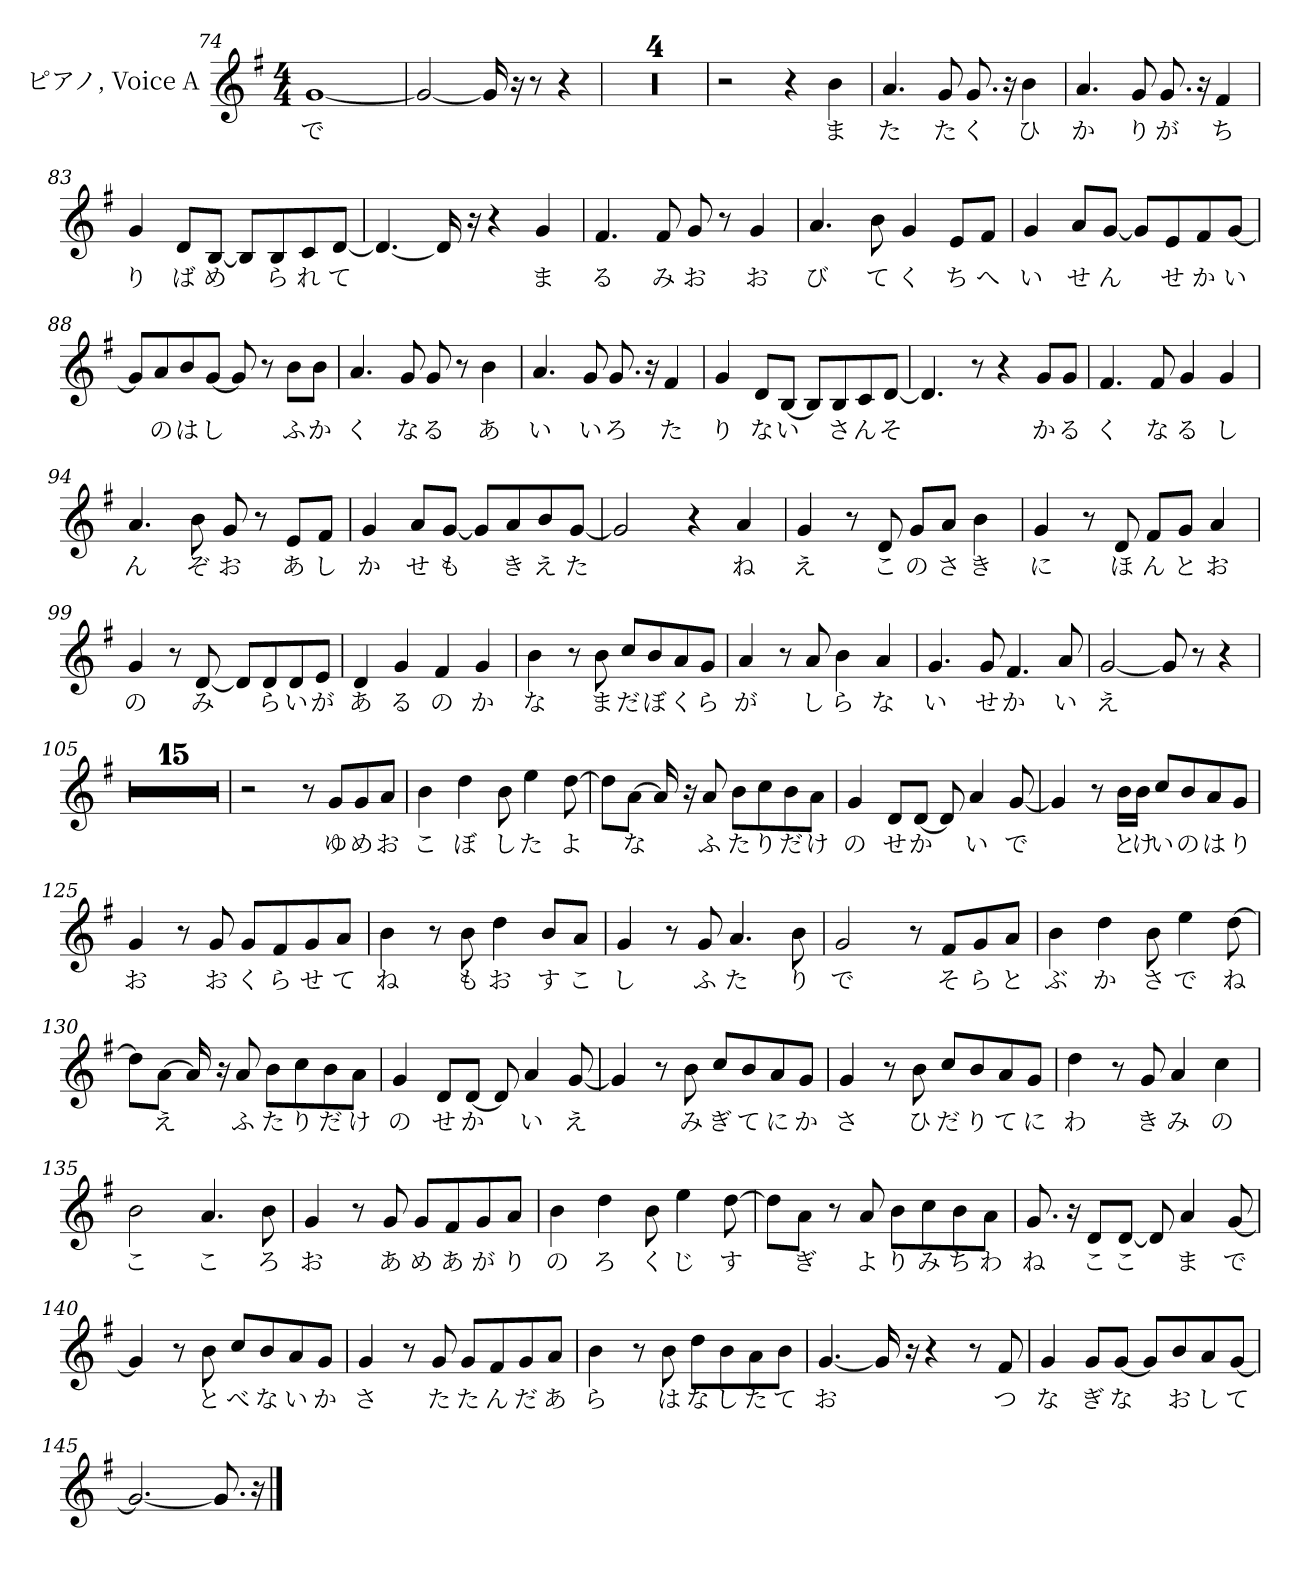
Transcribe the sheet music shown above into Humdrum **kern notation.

**kern	**text
*part1	*part1
*staff1	*staff1
*I"ピアノ, Voice A	*
*clefG2	*
*k[f#]	*
*M4/4	*
=74	=74
!	!LO:LY:b
[1g	で
=75	=75
2g/_	.
16g/]	.
16r	.
8r	.
4r	.
=76	=76
1r	.
=77	=77
1r	.
=78	=78
1r	.
=79	=79
1r	.
=80	=80
2r	.
4r	.
!	!LO:LY:b
4b\	ま
!!LO:LB:g=z
=81	=81
!	!LO:LY:b
4.a/	た
!	!LO:LY:b
8g/	た
!	!LO:LY:b
8.g/	く
16r	.
!	!LO:LY:b
4b\	ひ
=82	=82
!	!LO:LY:b
4.a/	か
!	!LO:LY:b
8g/	り
!	!LO:LY:b
8.g/	が
16r	.
!	!LO:LY:b
4f#/	ち
=83	=83
!	!LO:LY:b
4g/	り
!	!LO:LY:b
8d/L	ば
!	!LO:LY:b
[8B/J	め
8B/L]	.
!	!LO:LY:b
8B/	ら
!	!LO:LY:b
8c/	れ
!	!LO:LY:b
[8d/J	て
=84	=84
4.d/_	.
16d/]	.
16r	.
4r	.
!	!LO:LY:b
4g/	ま
=85	=85
!	!LO:LY:b
4.f#/	る
!	!LO:LY:b
8f#/	み
!	!LO:LY:b
8g/	お
8r	.
!	!LO:LY:b
4g/	お
!!LO:PB:g=z
=86	=86
!	!LO:LY:b
4.a/	び
!	!LO:LY:b
8b\	て
!	!LO:LY:b
4g/	く
!	!LO:LY:b
8e/L	ち
!	!LO:LY:b
8f#/J	へ
=87	=87
!	!LO:LY:b
4g/	い
!	!LO:LY:b
8a/L	せ
!	!LO:LY:b
[8g/J	ん
8g/L]	.
!	!LO:LY:b
8e/	せ
!	!LO:LY:b
8f#/	か
!	!LO:LY:b
[8g/J	い
=88	=88
8g/L]	.
!	!LO:LY:b
8a/	の
!	!LO:LY:b
8b/	は
!	!LO:LY:b
[8g/J	し
8g/]	.
8r	.
!	!LO:LY:b
8b\L	ふ
!	!LO:LY:b
8b\J	か
=89	=89
!	!LO:LY:b
4.a/	く
!	!LO:LY:b
8g/	な
!	!LO:LY:b
8g/	る
8r	.
!	!LO:LY:b
4b\	あ
=90	=90
!	!LO:LY:b
4.a/	い
!	!LO:LY:b
8g/	い
!	!LO:LY:b
8.g/	ろ
16r	.
!	!LO:LY:b
4f#/	た
!!LO:LB:g=z
=91	=91
!	!LO:LY:b
4g/	り
!	!LO:LY:b
8d/L	な
!	!LO:LY:b
[8B/J	い
8B/L]	.
!	!LO:LY:b
8B/	さ
!	!LO:LY:b
8c/	ん
!	!LO:LY:b
[8d/J	そ
=92	=92
4.d/]	.
8r	.
4r	.
!	!LO:LY:b
8g/L	か
!	!LO:LY:b
8g/J	る
=93	=93
!	!LO:LY:b
4.f#/	く
!	!LO:LY:b
8f#/	な
!	!LO:LY:b
4g/	る
!	!LO:LY:b
4g/	し
=94	=94
!	!LO:LY:b
4.a/	ん
!	!LO:LY:b
8b\	ぞ
!	!LO:LY:b
8g/	お
8r	.
!	!LO:LY:b
8e/L	あ
!	!LO:LY:b
8f#/J	し
=95	=95
!	!LO:LY:b
4g/	か
!	!LO:LY:b
8a/L	せ
!	!LO:LY:b
[8g/J	も
8g/L]	.
!	!LO:LY:b
8a/	き
!	!LO:LY:b
8b/	え
!	!LO:LY:b
[8g/J	た
=96	=96
2g/]	.
4r	.
!	!LO:LY:b
4a/	ね
!!LO:LB:g=z
=97	=97
!	!LO:LY:b
4g/	え
8r	.
!	!LO:LY:b
8d/	こ
!	!LO:LY:b
8g/L	の
!	!LO:LY:b
8a/J	さ
!	!LO:LY:b
4b\	き
=98	=98
!	!LO:LY:b
4g/	に
8r	.
!	!LO:LY:b
8d/	ほ
!	!LO:LY:b
8f#/L	ん
!	!LO:LY:b
8g/J	と
!	!LO:LY:b
4a/	お
=99	=99
!	!LO:LY:b
4g/	の
8r	.
!	!LO:LY:b
[8d/	み
8d/L]	.
!	!LO:LY:b
8d/	ら
!	!LO:LY:b
8d/	い
!	!LO:LY:b
8e/J	が
=100	=100
!	!LO:LY:b
4d/	あ
!	!LO:LY:b
4g/	る
!	!LO:LY:b
4f#/	の
!	!LO:LY:b
4g/	か
=101	=101
!	!LO:LY:b
4b\	な
8r	.
!	!LO:LY:b
8b\	ま
!	!LO:LY:b
8cc/L	だ
!	!LO:LY:b
8b/	ぼ
!	!LO:LY:b
8a/	く
!	!LO:LY:b
8g/J	ら
=102	=102
!	!LO:LY:b
4a/	が
8r	.
!	!LO:LY:b
8a/	し
!	!LO:LY:b
4b\	ら
!	!LO:LY:b
4a/	な
!!LO:LB:g=z
=103	=103
!	!LO:LY:b
4.g/	い
!	!LO:LY:b
8g/	せ
!	!LO:LY:b
4.f#/	か
!	!LO:LY:b
8a/	い
=104	=104
!	!LO:LY:b
[2g/	え
8g/]	.
8r	.
4r	.
=105	=105
1r	.
=106	=106
1r	.
=107	=107
1r	.
=108	=108
1r	.
=109	=109
1r	.
=110	=110
1r	.
=111	=111
1r	.
=112	=112
1r	.
=113	=113
1r	.
=114	=114
1r	.
=115	=115
1r	.
=116	=116
1r	.
!!LO:LB:g=z
=117	=117
1r	.
=118	=118
1r	.
=119	=119
1r	.
=120	=120
2r	.
8r	.
!	!LO:LY:b
8g/L	ゆ
!	!LO:LY:b
8g/	め
!	!LO:LY:b
8a/J	お
=121	=121
!	!LO:LY:b
4b\	こ
!	!LO:LY:b
4dd\	ぼ
!	!LO:LY:b
8b\	し
!	!LO:LY:b
4ee\	た
!	!LO:LY:b
[8dd\	よ
=122	=122
8dd\L]	.
!	!LO:LY:b
[8a\J	な
16a/]	.
16r	.
!	!LO:LY:b
8a/	ふ
!	!LO:LY:b
8b\L	た
!	!LO:LY:b
8cc\	り
!	!LO:LY:b
8b\	だ
!	!LO:LY:b
8a\J	け
=123	=123
!	!LO:LY:b
4g/	の
!	!LO:LY:b
8d/L	せ
!	!LO:LY:b
[8d/J	か
8d/]	.
!	!LO:LY:b
4a/	い
!	!LO:LY:b
[8g/	で
!!LO:LB:g=z
=124	=124
4g/]	.
8r	.
!	!LO:LY:b
16b\LL	と
!	!LO:LY:b
16b\JJ	け
!	!LO:LY:b
8cc/L	い
!	!LO:LY:b
8b/	の
!	!LO:LY:b
8a/	は
!	!LO:LY:b
8g/J	り
=125	=125
!	!LO:LY:b
4g/	お
8r	.
!	!LO:LY:b
8g/	お
!	!LO:LY:b
8g/L	く
!	!LO:LY:b
8f#/	ら
!	!LO:LY:b
8g/	せ
!	!LO:LY:b
8a/J	て
=126	=126
!	!LO:LY:b
4b\	ね
8r	.
!	!LO:LY:b
8b\	も
!	!LO:LY:b
4dd\	お
!	!LO:LY:b
8b/L	す
!	!LO:LY:b
8a/J	こ
=127	=127
!	!LO:LY:b
4g/	し
8r	.
!	!LO:LY:b
8g/	ふ
!	!LO:LY:b
4.a/	た
!	!LO:LY:b
8b\	り
=128	=128
!	!LO:LY:b
2g/	で
8r	.
!	!LO:LY:b
8f#/L	そ
!	!LO:LY:b
8g/	ら
!	!LO:LY:b
8a/J	と
=129	=129
!	!LO:LY:b
4b\	ぶ
!	!LO:LY:b
4dd\	か
!	!LO:LY:b
8b\	さ
!	!LO:LY:b
4ee\	で
!	!LO:LY:b
[8dd\	ね
!!LO:LB:g=z
=130	=130
8dd\L]	.
!	!LO:LY:b
[8a\J	え
16a/]	.
16r	.
!	!LO:LY:b
8a/	ふ
!	!LO:LY:b
8b\L	た
!	!LO:LY:b
8cc\	り
!	!LO:LY:b
8b\	だ
!	!LO:LY:b
8a\J	け
=131	=131
!	!LO:LY:b
4g/	の
!	!LO:LY:b
8d/L	せ
!	!LO:LY:b
[8d/J	か
8d/]	.
!	!LO:LY:b
4a/	い
!	!LO:LY:b
[8g/	え
=132	=132
4g/]	.
8r	.
!	!LO:LY:b
8b\	み
!	!LO:LY:b
8cc/L	ぎ
!	!LO:LY:b
8b/	て
!	!LO:LY:b
8a/	に
!	!LO:LY:b
8g/J	か
=133	=133
!	!LO:LY:b
4g/	さ
8r	.
!	!LO:LY:b
8b\	ひ
!	!LO:LY:b
8cc/L	だ
!	!LO:LY:b
8b/	り
!	!LO:LY:b
8a/	て
!	!LO:LY:b
8g/J	に
=134	=134
!	!LO:LY:b
4dd\	わ
8r	.
!	!LO:LY:b
8g/	き
!	!LO:LY:b
4a/	み
!	!LO:LY:b
4cc\	の
!!LO:LB:g=z
=135	=135
!	!LO:LY:b
2b\	こ
!	!LO:LY:b
4.a/	こ
!	!LO:LY:b
8b\	ろ
=136	=136
!	!LO:LY:b
4g/	お
8r	.
!	!LO:LY:b
8g/	あ
!	!LO:LY:b
8g/L	め
!	!LO:LY:b
8f#/	あ
!	!LO:LY:b
8g/	が
!	!LO:LY:b
8a/J	り
=137	=137
!	!LO:LY:b
4b\	の
!	!LO:LY:b
4dd\	ろ
!	!LO:LY:b
8b\	く
!	!LO:LY:b
4ee\	じ
!	!LO:LY:b
[8dd\	す
=138	=138
8dd\L]	.
!	!LO:LY:b
8a\J	ぎ
8r	.
!	!LO:LY:b
8a/	よ
!	!LO:LY:b
8b\L	り
!	!LO:LY:b
8cc\	み
!	!LO:LY:b
8b\	ち
!	!LO:LY:b
8a\J	わ
=139	=139
!	!LO:LY:b
8.g/	ね
16r	.
!	!LO:LY:b
8d/L	こ
!	!LO:LY:b
[8d/J	こ
8d/]	.
!	!LO:LY:b
4a/	ま
!	!LO:LY:b
[8g/	で
!!LO:LB:g=z
=140	=140
4g/]	.
8r	.
!	!LO:LY:b
8b\	と
!	!LO:LY:b
8cc/L	べ
!	!LO:LY:b
8b/	な
!	!LO:LY:b
8a/	い
!	!LO:LY:b
8g/J	か
=141	=141
!	!LO:LY:b
4g/	さ
8r	.
!	!LO:LY:b
8g/	た
!	!LO:LY:b
8g/L	た
!	!LO:LY:b
8f#/	ん
!	!LO:LY:b
8g/	だ
!	!LO:LY:b
8a/J	あ
=142	=142
!	!LO:LY:b
4b\	ら
8r	.
!	!LO:LY:b
8b\	は
!	!LO:LY:b
8dd\L	な
!	!LO:LY:b
8b\	し
!	!LO:LY:b
8a\	た
!	!LO:LY:b
8b\J	て
=143	=143
!	!LO:LY:b
[4.g/	お
16g/]	.
16r	.
4r	.
8r	.
!	!LO:LY:b
8f#/	つ
=144	=144
!	!LO:LY:b
4g/	な
!	!LO:LY:b
8g/L	ぎ
!	!LO:LY:b
[8g/J	な
8g/L]	.
!	!LO:LY:b
8b/	お
!	!LO:LY:b
8a/	し
!	!LO:LY:b
[8g/J	て
!!LO:LB:g=z
=145	=145
2.g/_	.
8.g/]	.
16r	.
==	==
*-	*-
